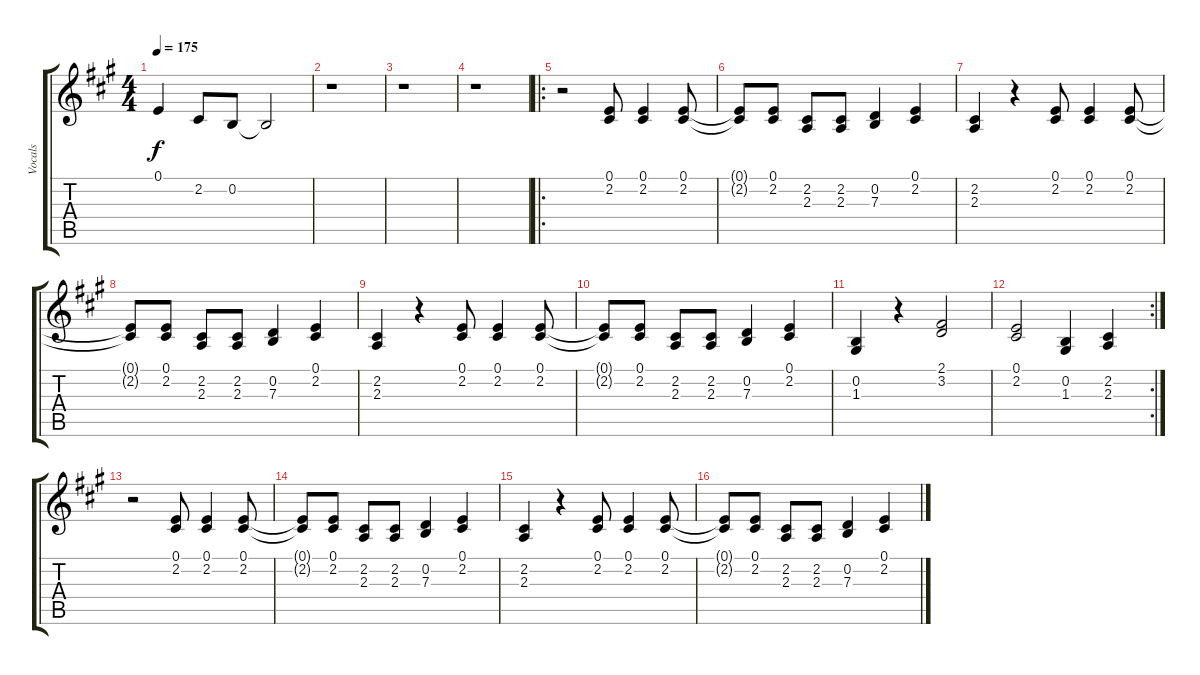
\track ("Vocals" "Vocals") {instrument englishhorn}
\staff {score tabs}
\tuning (E4 B3 G3 D3 A2 E2) {hide}
\ts (4 4)
\tempo 175
\clef g2
\ks f#minor
0.1.4{dy f} 2.2.8 0.2.8 0.2{t}.2 |
r.1 |
r.1 |
r.1 |
\ro
r.2 (0.1 2.2).8 (0.1 2.2).4 (0.1 2.2).8 |
(0.1{t} 2.2{t}).8 (0.1 2.2).8 (2.2 2.3).8 (2.2 2.3).8 (0.2 7.3).4 (0.1 2.2).4 |
(2.2 2.3).4 r.4 (0.1 2.2).8 (0.1 2.2).4 (0.1 2.2).8 |
(0.1{t} 2.2{t}).8 (0.1 2.2).8 (2.2 2.3).8 (2.2 2.3).8 (0.2 7.3).4 (0.1 2.2).4 |
(2.2 2.3).4 r.4 (0.1 2.2).8 (0.1 2.2).4 (0.1 2.2).8 |
(0.1{t} 2.2{t}).8 (0.1 2.2).8 (2.2 2.3).8 (2.2 2.3).8 (0.2 7.3).4 (0.1 2.2).4 |
(0.2 1.3).4 r.4 (2.1 3.2).2 |
\rc 2
(0.1 2.2).2 (0.2 1.3).4 (2.2 2.3).4 |
r.2 (0.1 2.2).8 (0.1 2.2).4 (0.1 2.2).8 |
(0.1{t} 2.2{t}).8 (0.1 2.2).8 (2.2 2.3).8 (2.2 2.3).8 (0.2 7.3).4 (0.1 2.2).4 |
(2.2 2.3).4 r.4 (0.1 2.2).8 (0.1 2.2).4 (0.1 2.2).8 |
(0.1{t} 2.2{t}).8 (0.1 2.2).8 (2.2 2.3).8 (2.2 2.3).8 (0.2 7.3).4 (0.1 2.2).4
